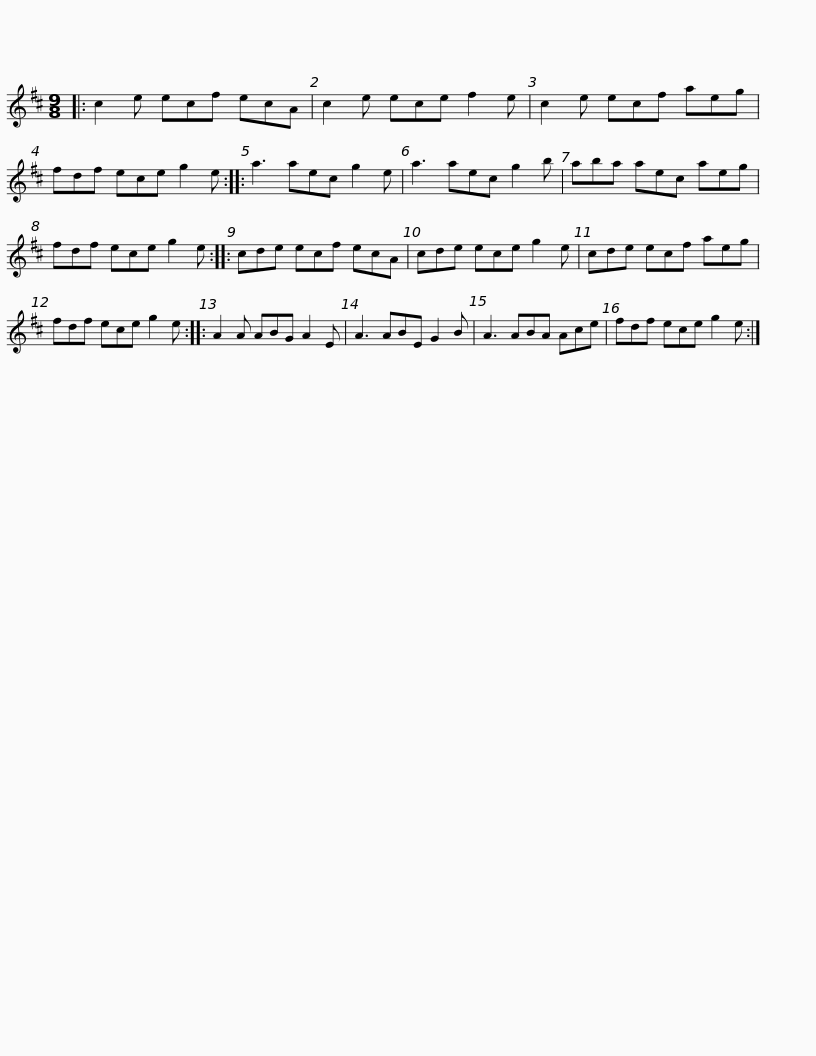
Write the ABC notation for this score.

X:1
L:1/8
M:9/8
I:linebreak $
K:D
V:1 treble
V:1
|: c2 e ecf ecA | c2 e ece f2 e | c2 e ecf aeg | fdf ece g2 e :: a3 aec g2 e |$ %5
 a3 aec g2 b | aba aec aeg | fdf ece g2 e :: cde ecf ecA | cde ece g2 e |$ %10
 cde ecf aeg | fdf ece g2 e :: A2 A ABG A2 E | A3 ABE G2 B | A3 ABA Ace |$ %15
 fdf ece g2 e :| %16
